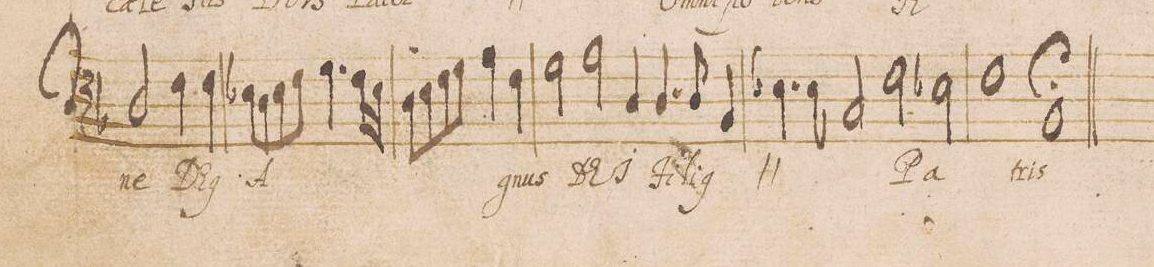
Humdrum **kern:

**kern	**text
*I"BASVS	*
*clefF4	*
*k[b-]	*
*met(C|)	*
*M2/1	*
2D\	-ne
4F\	De-
4F\	-(us)
=32-	=32-
8E-X\L	A-
8D\	.
8E-\	.
8F\J	.
4.G\	.
16F\LL	.
16E-\JJ	.
8D\L	.
8E-\	.
8F\	.
8G\J	.
4A\	.
4F\	-gnus
=33-	=33-
2G\	DE-
2A\	.
4D/	-I
4.D/	Fi-
8D/	-li-
4BB-/	-(us)
=34-	=34-
*	*ij
4.E-X\	Fi-
8E-\	-li-
2C/	-(us)
*	*Xij
2F\	Pa-
2E-X\	.
=35-	=35-
1F	.
1BB-;	-tris
*-	*-
